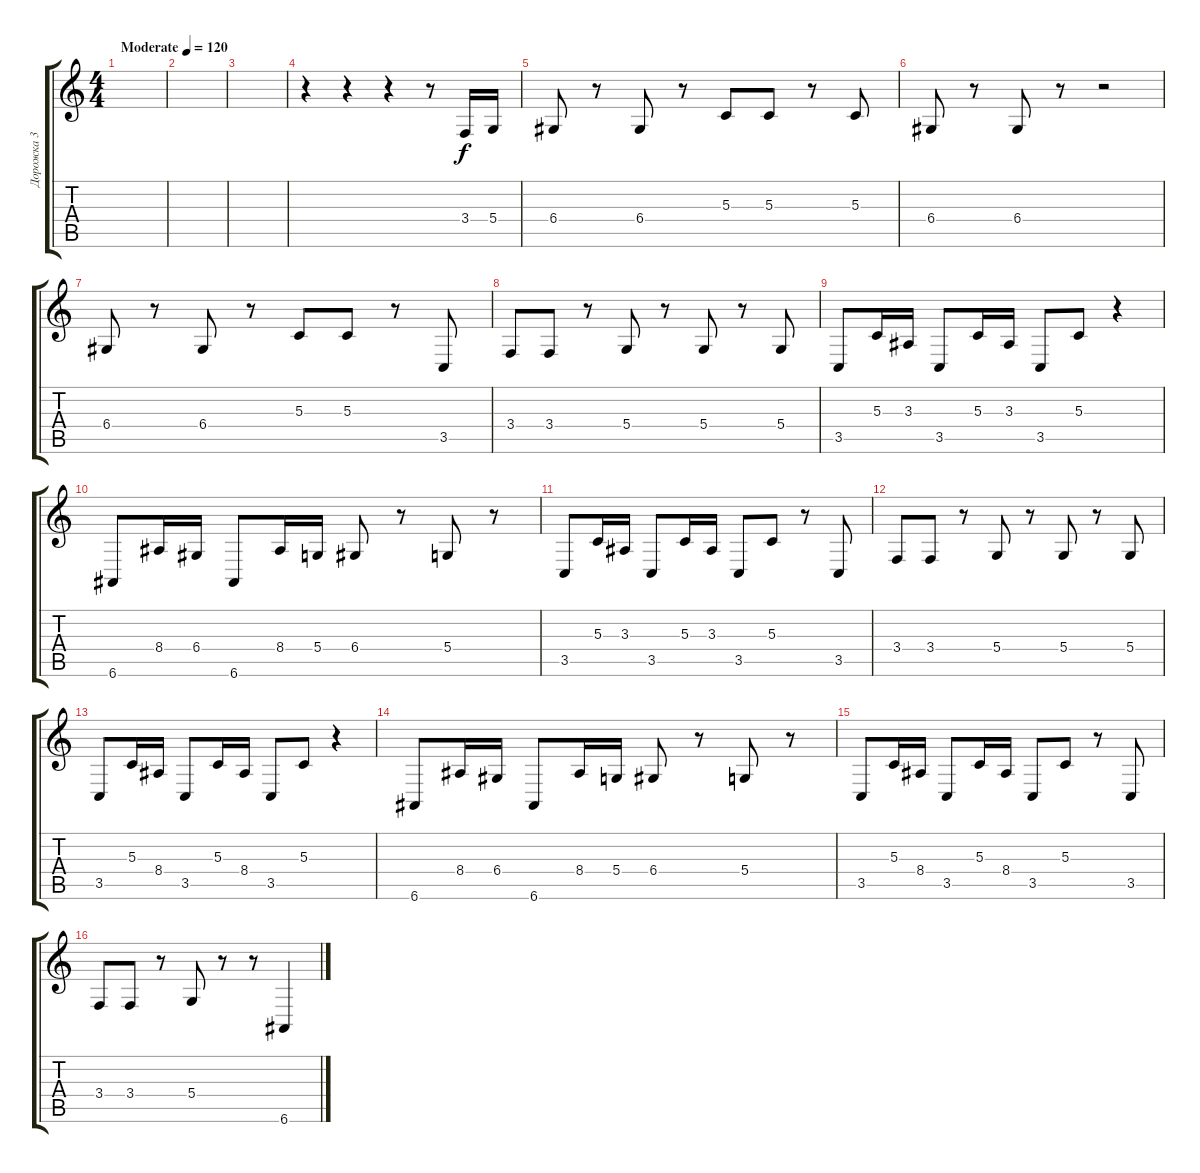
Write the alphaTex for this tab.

\track ("Дорожка 3" "Дорожка 3") {mute instrument baritonesax}
\staff {score tabs}
\tuning (E4 B3 G3 D3 A2 E2) {hide}
\ts (4 4)
\tempo (120 "Moderate")
\clef g2
\ks c
|
|
|
r.4 r.4 r.4 r.8 3.4.16 5.4.16 |
6.4.8 r.8 6.4.8 r.8 5.3.8 5.3.8 r.8 5.3.8 |
6.4.8 r.8 6.4.8 r.8 r.2 |
6.4.8 r.8 6.4.8 r.8 5.3.8 5.3.8 r.8 3.5.8 |
3.4.8 3.4.8 r.8 5.4.8 r.8 5.4.8 r.8 5.4.8 |
3.5.8 5.3.16 3.3.16 3.5.8 5.3.16 3.3.16 3.5.8 5.3.8 r.4 |
6.6.8 8.4.16 6.4.16 6.6.8 8.4.16 5.4.16 6.4.8 r.8 5.4.8 r.8 |
3.5.8 5.3.16 3.3.16 3.5.8 5.3.16 3.3.16 3.5.8 5.3.8 r.8 3.5.8 |
3.4.8 3.4.8 r.8 5.4.8 r.8 5.4.8 r.8 5.4.8 |
3.5.8 5.3.16 8.4.16 3.5.8 5.3.16 8.4.16 3.5.8 5.3.8 r.4 |
6.6.8 8.4.16 6.4.16 6.6.8 8.4.16 5.4.16 6.4.8 r.8 5.4.8 r.8 |
3.5.8 5.3.16 8.4.16 3.5.8 5.3.16 8.4.16 3.5.8 5.3.8 r.8 3.5.8 |
3.4.8 3.4.8 r.8 5.4.8 r.8 r.8 6.6.4
